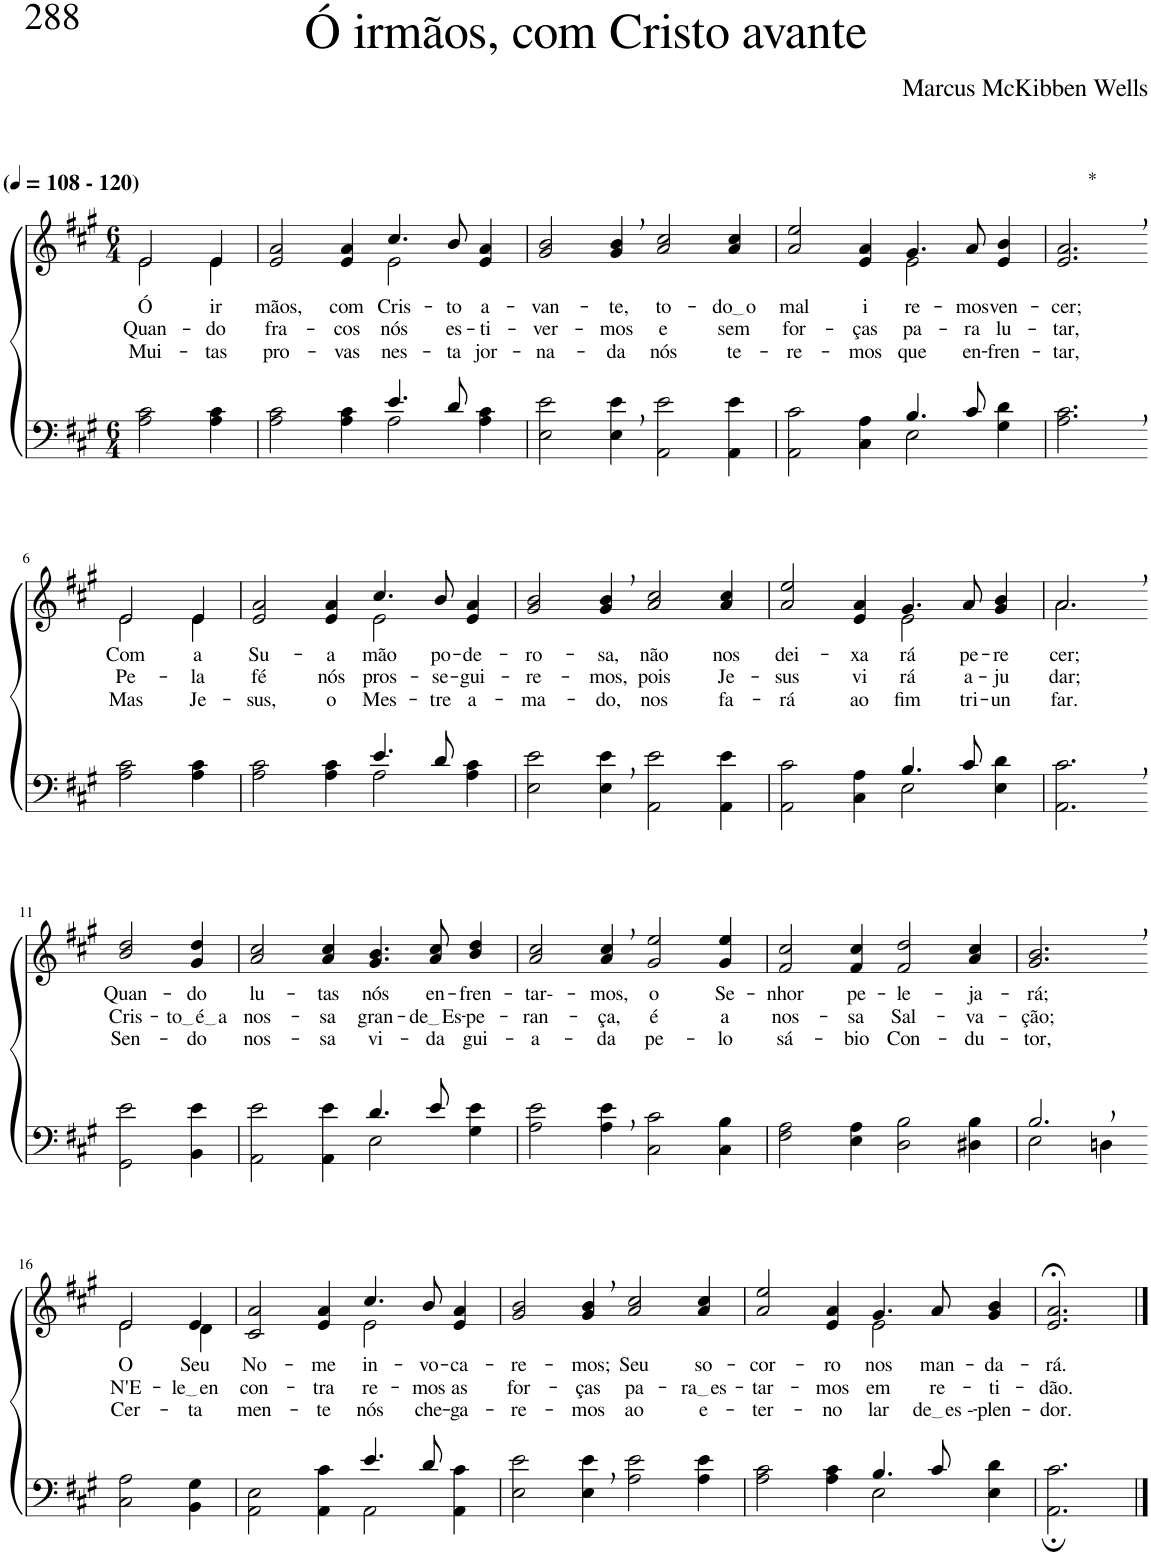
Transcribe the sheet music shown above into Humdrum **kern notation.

**kern	**kern	**text	**text	**text
*part2	*part1	*part1	*part1	*part1
*staff2	*staff1	*staff1	*staff1	*staff1
*I"Parte III e IV	*I"Parte I e II	*	*	*
*clefF4	*clefG2	*	*	*
*Trd1c2	*Trd1c2	*	*	*
*k[f#c#g#]	*k[f#c#g#]	*	*	*
*M6/4	*M6/4	*	*	*
*MM108	*MM108	*	*	*
=1	=1	=1	=1	=1
*	*^	*	*	*
!	!LO:TX:a:B:t=(	!	!	!	!
!	!LO:TX:a:B:t=- 120)	!	!	!	!
!	!	!	!LO:LY:b	!LO:LY:b	!LO:LY:b
2A\ 2c#\	2e/	2e\	Ó	Quan-	Mui-
!	!	!	!LO:LY:b	!LO:LY:b	!LO:LY:b
4A\ 4c#\	4e/	4e\	ir-	-do	-tas
=2	=2	=2	=2	=2	=2
*^	*	*	*	*	*
!	!	!	!	!LO:LY:b	!LO:LY:b	!LO:LY:b
2.ryy	2A\ 2c#\	2e/ 2a/	2.ryy	-mãos,	fra-	pro-
!	!	!	!	!LO:LY:b	!LO:LY:b	!LO:LY:b
.	4A\ 4c#\	4e/ 4a/	.	com	-cos	-vas
!	!	!	!	!LO:LY:b	!LO:LY:b	!LO:LY:b
4.e/	2A\	4.cc#/	2e\	Cris-	nós	nes-
!	!	!	!	!LO:LY:b	!LO:LY:b	!LO:LY:b
8d/	.	8b/	.	-to	es-	-ta
!	!	!	!	!LO:LY:b	!LO:LY:b	!LO:LY:b
4ryy	4A\ 4c#\	4e/ 4a/	4ryy	a-	-ti-	jor-
=3	=3	=3	=3	=3	=3	=3
!	!	!	!	!LO:LY:b	!LO:LY:b	!LO:LY:b
*v	*v	*	*	*	*	*
*	*v	*v	*	*	*
2E\ 2e\	2g#/ 2b/	-van-	-ver-	-na-
!	!	!LO:LY:b	!LO:LY:b	!LO:LY:b
4E\, 4e\,	4g#/, 4b/,	-te,	-mos	-da
!	!	!LO:LY:b	!LO:LY:b	!LO:LY:b
2AA\ 2e\	2a/ 2cc#/	to-	e	nós
!	!	!LO:LY:b	!LO:LY:b	!LO:LY:b
4AA\ 4e\	4a/ 4cc#/	do o	sem	te-
=4	=4	=4	=4	=4
*^	*	*	*	*
!	!	!	!LO:LY:b	!LO:LY:b	!LO:LY:b
*	*	*^	*	*	*
2.ryy	2AA\ 2c#\	2a/ 2ee/	2.ryy	mal	for-	-re-
!	!	!	!	!LO:LY:b	!LO:LY:b	!LO:LY:b
.	4C#\ 4A\	4e/ 4a/	.	i-	-ças	-mos
!	!	!	!	!LO:LY:b	!LO:LY:b	!LO:LY:b
4.B/	2E\	4.g#/	2e\	-re-	pa-	que
!	!	!	!	!LO:LY:b	!LO:LY:b	!LO:LY:b
8c#/	.	8a/	.	-mos	-ra	en-
!	!	!	!	!LO:LY:b	!LO:LY:b	!LO:LY:b
4ryy	4G#\ 4d\	4e/ 4b/	4ryy	ven-	lu-	-fren-
=5	=5	=5	=5	=5	=5	=5
!	!	!LO:TX:a:t=*	!	!	!	!
!	!	!	!	!LO:LY:b	!LO:LY:b	!LO:LY:b
*v	*v	*	*	*	*	*
*	*v	*v	*	*	*
2.A\, 2.c#\,	2.e/, 2.a/,	-cer;	-tar,	-tar,
!!LO:LB:g=z
=6-	=6-	=6-	=6-	=6-
!	!	!LO:LY:b	!LO:LY:b	!LO:LY:b
*	*^	*	*	*
2A\ 2c#\	2e\	2e/	Com	Pe-	Mas
!	!	!	!LO:LY:b	!LO:LY:b	!LO:LY:b
4A\ 4c#\	4e\	4e/	a	-la	Je-
=7	=7	=7	=7	=7	=7
*^	*	*	*	*	*
!	!	!	!	!LO:LY:b	!LO:LY:b	!LO:LY:b
2.ryy	2A\ 2c#\	2e/ 2a/	2.ryy	Su-	fé	-sus,
!	!	!	!	!LO:LY:b	!LO:LY:b	!LO:LY:b
.	4A\ 4c#\	4e/ 4a/	.	-a	nós	o
!	!	!	!	!LO:LY:b	!LO:LY:b	!LO:LY:b
4.e/	2A\	4.cc#/	2e\	mão	pros-	Mes-
!	!	!	!	!LO:LY:b	!LO:LY:b	!LO:LY:b
8d/	.	8b/	.	po-	-se-	-tre
!	!	!	!	!LO:LY:b	!LO:LY:b	!LO:LY:b
4ryy	4A\ 4c#\	4e/ 4a/	4ryy	-de-	-gui-	a-
=8	=8	=8	=8	=8	=8	=8
!	!	!	!	!LO:LY:b	!LO:LY:b	!LO:LY:b
*v	*v	*	*	*	*	*
*	*v	*v	*	*	*
2E\ 2e\	2g#/ 2b/	-ro-	-re-	-ma-
!	!	!LO:LY:b	!LO:LY:b	!LO:LY:b
4E\, 4e\,	4g#/, 4b/,	-sa,	-mos,	-do,
!	!	!LO:LY:b	!LO:LY:b	!LO:LY:b
2AA\ 2e\	2a/ 2cc#/	não	pois	nos
!	!	!LO:LY:b	!LO:LY:b	!LO:LY:b
4AA\ 4e\	4a/ 4cc#/	nos	Je-	fa-
=9	=9	=9	=9	=9
*^	*	*	*	*
!	!	!	!LO:LY:b	!LO:LY:b	!LO:LY:b
*	*	*^	*	*	*
2.ryy	2AA\ 2c#\	2a/ 2ee/	2.ryy	dei-	-sus	-rá
!	!	!	!	!LO:LY:b	!LO:LY:b	!LO:LY:b
.	4C#\ 4A\	4e/ 4a/	.	-xa-	vi-	ao
!	!	!	!	!LO:LY:b	!LO:LY:b	!LO:LY:b
4.B/	2E\	4.g#/	2e\	-rá	-rá	fim
!	!	!	!	!LO:LY:b	!LO:LY:b	!LO:LY:b
8c#/	.	8a/	.	pe-	a-	tri-
!	!	!	!	!LO:LY:b	!LO:LY:b	!LO:LY:b
4ryy	4E\ 4d\	4g#/ 4b/	4ryy	-re-	-ju-	-un-
=10	=10	=10	=10	=10	=10	=10
!	!	!	!	!LO:LY:b	!LO:LY:b	!LO:LY:b
*v	*v	*	*	*	*	*
2.AA\, 2.c#\,	2.a,/	2.a\	-cer;	-dar;	-far.
!!LO:LB:g=z
=11-	=11-	=11-	=11-	=11-	=11-
!	!	!	!LO:LY:b	!LO:LY:b	!LO:LY:b
*	*v	*v	*	*	*
2GG#\ 2e\	2b/ 2dd/	Quan-	Cris-	Sen-
!	!	!LO:LY:b	!LO:LY:b	!LO:LY:b
4BB\ 4e\	4g#/ 4dd/	-do	to é a	-do
=12	=12	=12	=12	=12
*^	*	*	*	*
!	!	!	!LO:LY:b	!LO:LY:b	!LO:LY:b
2.ryy	2AA\ 2e\	2a/ 2cc#/	lu-	nos-	nos-
!	!	!	!LO:LY:b	!LO:LY:b	!LO:LY:b
.	4AA\ 4e\	4a/ 4cc#/	-tas	-sa	-sa
!	!	!	!LO:LY:b	!LO:LY:b	!LO:LY:b
4.d/	2E\	4.g#/ 4.b/	nós	gran-	vi-
!	!	!	!LO:LY:b	!LO:LY:b	!LO:LY:b
8e/	.	8a/ 8cc#/	en-	de Es	-da
!	!	!	!LO:LY:b	!LO:LY:b	!LO:LY:b
4ryy	4G#\ 4e\	4b/ 4dd/	-fren-	-pe-	gui-
=13	=13	=13	=13	=13	=13
!	!	!	!LO:LY:b	!LO:LY:b	!LO:LY:b
*v	*v	*	*	*	*
2A\ 2e\	2a/ 2cc#/	-tar--	-ran-	-a-
!	!	!LO:LY:b	!LO:LY:b	!LO:LY:b
4A\, 4e\,	4a/, 4cc#/,	-mos,	-ça,	-da
!	!	!LO:LY:b	!LO:LY:b	!LO:LY:b
2C#\ 2c#\	2g#/ 2ee/	o	é	pe-
!	!	!LO:LY:b	!LO:LY:b	!LO:LY:b
4C#\ 4B\	4g#/ 4ee/	Se-	a	-lo
=14	=14	=14	=14	=14
!	!	!LO:LY:b	!LO:LY:b	!LO:LY:b
2F#\ 2A\	2f#/ 2cc#/	-nhor	nos-	sá-
!	!	!LO:LY:b	!LO:LY:b	!LO:LY:b
4E\ 4A\	4f#/ 4cc#/	pe-	-sa	-bio
!	!	!LO:LY:b	!LO:LY:b	!LO:LY:b
2D\ 2B\	2f#/ 2dd/	-le-	Sal-	Con-
!	!	!LO:LY:b	!LO:LY:b	!LO:LY:b
4D#X\ 4B\	4a/ 4cc#/	-ja-	-va-	-du-
=15	=15	=15	=15	=15
*^	*	*	*	*
!	!	!	!LO:LY:b	!LO:LY:b	!LO:LY:b
2.B,/	2E\	2.g#/, 2.b/,	-rá;	-ção;	-tor,
.	4Dn\	.	.	.	.
!!LO:LB:g=z
=16-	=16-	=16-	=16-	=16-	=16-
*	*	*^	*	*	*
!	!	!	!	!LO:LY:b	!LO:LY:b	!LO:LY:b
*v	*v	*	*	*	*	*
2C#\ 2A\	2e/	2e\	-O	-N'E-	Cer-
!	!	!	!LO:LY:b	!LO:LY:b	!LO:LY:b
4BB\ 4G#\	4e/	4d\	Seu	le en	-ta-
=17	=17	=17	=17	=17	=17
*^	*	*	*	*	*
!	!	!	!	!LO:LY:b	!LO:LY:b	!LO:LY:b
2.ryy	2AA\ 2E\	2c#/ 2a/	2.ryy	No-	-con-	-men-
!	!	!	!	!LO:LY:b	!LO:LY:b	!LO:LY:b
.	4AA\ 4c#\	4e/ 4a/	.	-me	-tra-	-te
!	!	!	!	!LO:LY:b	!LO:LY:b	!LO:LY:b
4.e/	2AA\	4.cc#/	2e\	in-	-re-	nós
!	!	!	!	!LO:LY:b	!LO:LY:b	!LO:LY:b
8d/	.	8b/	.	-vo-	-mos	che-
!	!	!	!	!LO:LY:b	!LO:LY:b	!LO:LY:b
4ryy	4AA\ 4c#\	4e/ 4a/	4ryy	-ca-	as	-ga-
=18	=18	=18	=18	=18	=18	=18
!	!	!	!	!LO:LY:b	!LO:LY:b	!LO:LY:b
*v	*v	*	*	*	*	*
*	*v	*v	*	*	*
2E\ 2e\	2g#/ 2b/	-re-	for-	-re-
!	!	!LO:LY:b	!LO:LY:b	!LO:LY:b
4E\, 4e\,	4g#/, 4b/,	-mos;	-ças	-mos
!	!	!LO:LY:b	!LO:LY:b	!LO:LY:b
2A\ 2e\	2a/ 2cc#/	Seu	pa-	ao
!	!	!LO:LY:b	!LO:LY:b	!LO:LY:b
4A\ 4e\	4a/ 4cc#/	so-	ra es	e-
=19	=19	=19	=19	=19
*^	*	*	*	*
!	!	!	!LO:LY:b	!LO:LY:b	!LO:LY:b
*	*	*^	*	*	*
2.ryy	2A\ 2c#\	2a/ 2ee/	2.ryy	-cor-	-tar-	-ter-
!	!	!	!	!LO:LY:b	!LO:LY:b	!LO:LY:b
.	4A\ 4c#\	4e/ 4a/	.	-ro	-mos	-no
!	!	!	!	!LO:LY:b	!LO:LY:b	!LO:LY:b
4.B/	2E\	4.g#/	2e\	nos	em	lar
!	!	!	!	!LO:LY:b	!LO:LY:b	!LO:LY:b
8c#/	.	8a/	.	man-	re-	de es -
!	!	!	!	!LO:LY:b	!LO:LY:b	!LO:LY:b
4ryy	4E\ 4d\	4g#/ 4b/	4ryy	-da-	-ti-	-plen-
=20	=20	=20	=20	=20	=20	=20
!	!	!	!	!LO:LY:b	!LO:LY:b	!LO:LY:b
*v	*v	*	*	*	*	*
*	*v	*v	*	*	*
2.AA\; 2.c#\;	2.e/;< 2.a/;<	-rá.	-dão.	-dor.
==	==	==	==	==
*-	*-	*-	*-	*-
